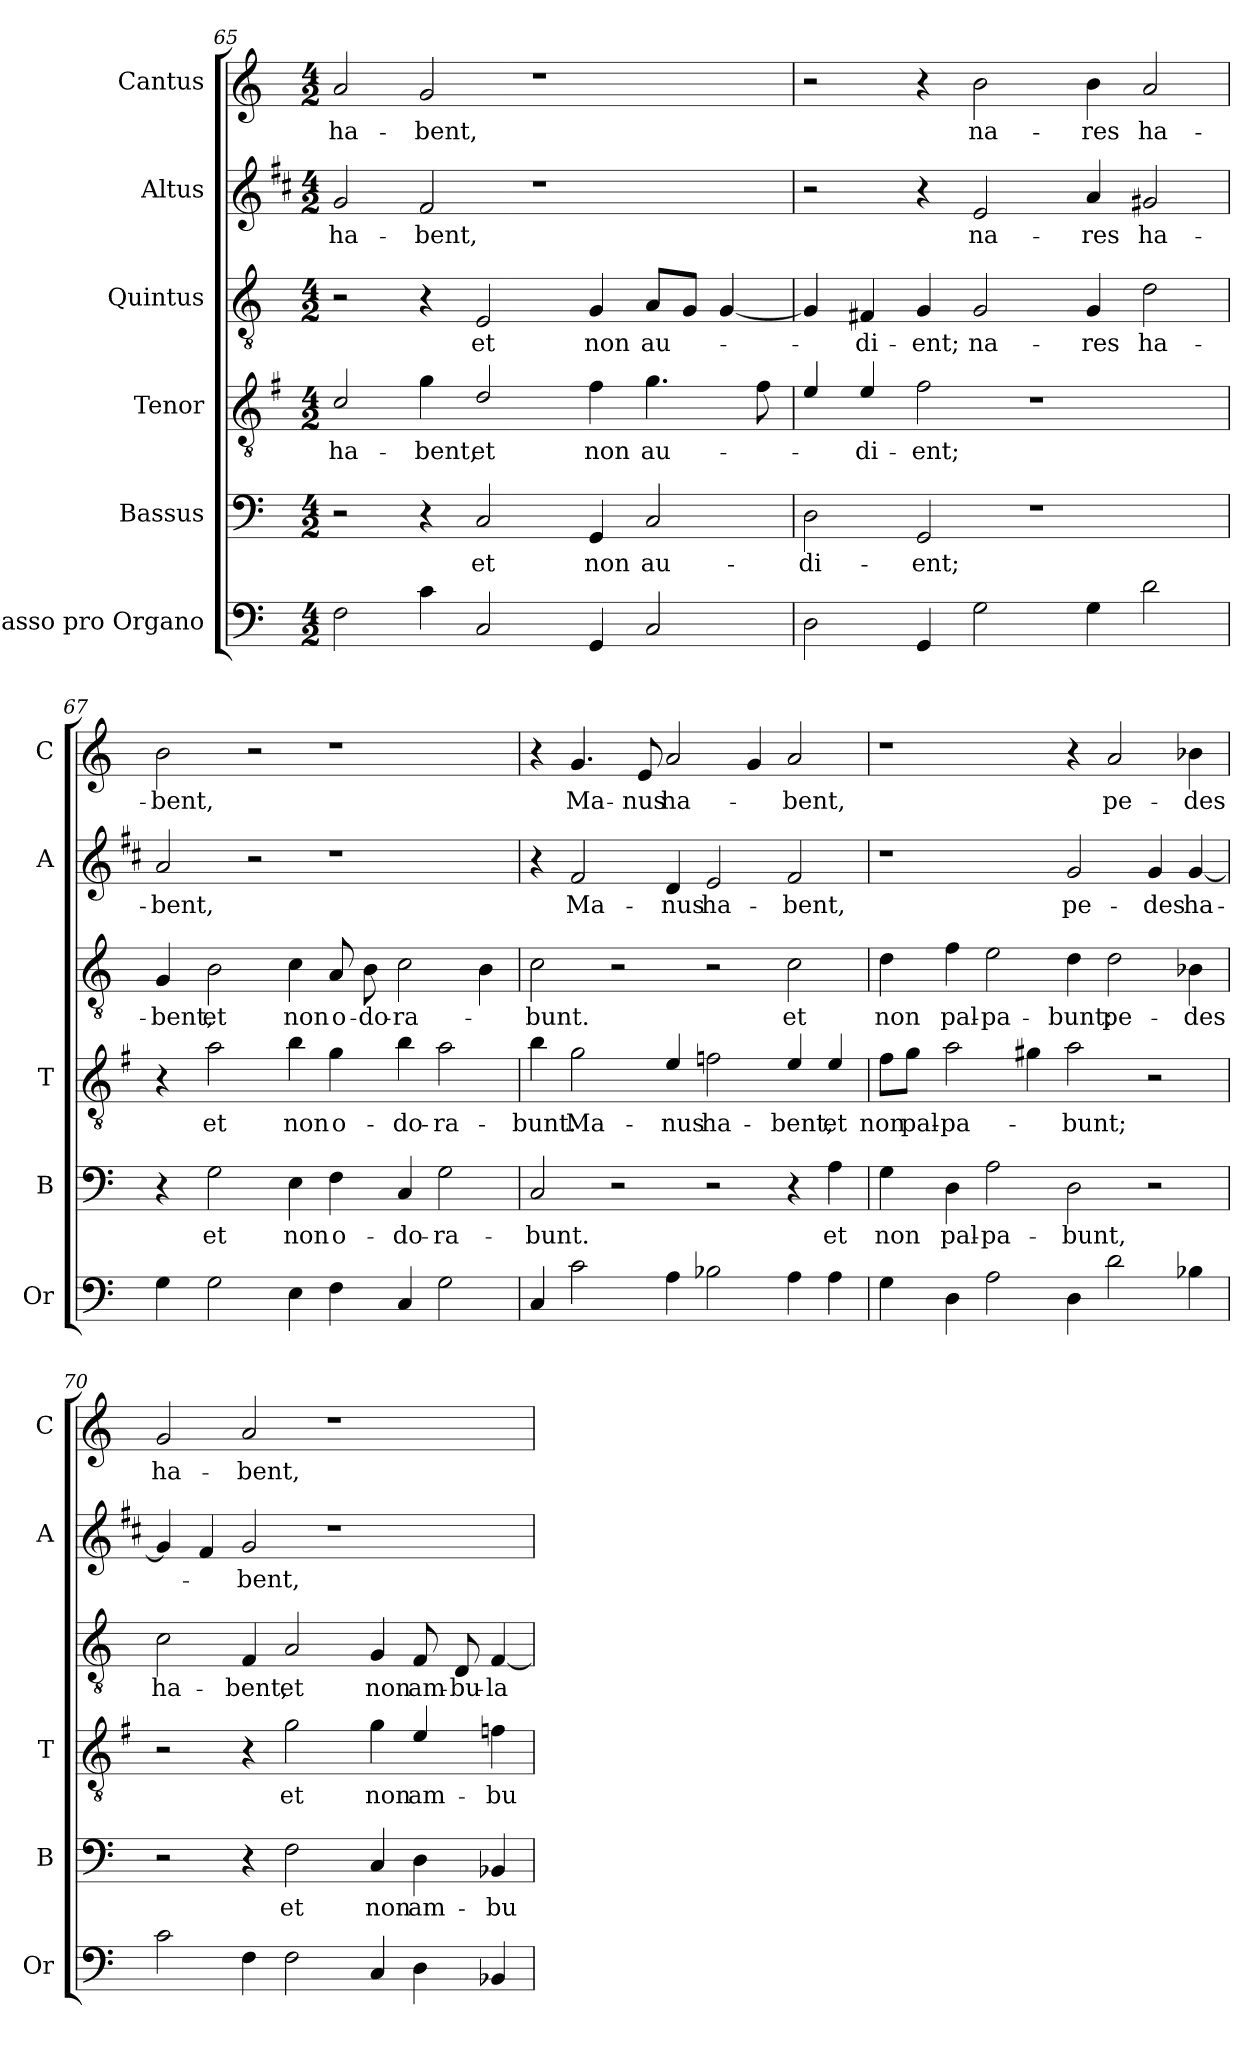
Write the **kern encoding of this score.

**kern	**kern	**text	**kern	**text	**kern	**text	**kern	**text	**kern	**text
*part6	*part5	*part5	*part4	*part4	*part3	*part3	*part2	*part2	*part1	*part1
*staff6	*staff5	*staff5	*staff4	*staff4	*staff3	*staff3	*staff2	*staff2	*staff1	*staff1
*I"Basso pro Organo	*I"Bassus	*	*I"Tenor	*	*I"Quintus	*	*I"Altus	*	*I"Cantus	*
*I'Or	*I'B	*	*I'T	*	*	*	*I'A	*	*I'C	*
!!LO:LB:g=z
*clefF4	*clefF4	*	*clefGv2	*	*clefGv2	*	*clefG2	*	*clefG2	*
*	*	*	*ITrd4c7	*	*	*	*ITrd1c2	*	*	*
*k[]	*k[]	*	*k[]	*	*k[]	*	*k[]	*	*k[]	*
*C:	*C:	*	*C:	*	*C:	*	*C:	*	*C:	*
*M4/2	*M4/2	*	*M4/2	*	*M4/2	*	*M4/2	*	*M4/2	*
=65	=65	=65	=65	=65	=65	=65	=65	=65	=65	=65
!	!	!	!	!LO:LY:b	!	!	!	!LO:LY:b	!	!LO:LY:b
2F\	2r	.	2F/	ha-	2r	.	2f/	ha-	2a/	ha-
!	!	!	!	!LO:LY:b	!	!	!	!LO:LY:b	!	!LO:LY:b
4c\	4r	.	4c\	-bent,	4r	.	2e/	-bent,	2g/	-bent,
!	!	!LO:LY:b	!	!LO:LY:b	!	!LO:LY:b	!	!	!	!
2C/	2C/	et	2G/	et	2E/	et	.	.	.	.
.	.	.	.	.	.	.	1r	.	1r	.
!	!	!LO:LY:b	!	!LO:LY:b	!	!LO:LY:b	!	!	!	!
4GG/	4GG/	non	4B\	non	4G/	non	.	.	.	.
!	!	!LO:LY:b	!	!LO:LY:b	!	!LO:LY:b	!	!	!	!
2C/	2C/	au-	4.c\	au-	8A/L	au-	.	.	.	.
.	.	.	.	.	8G/J	.	.	.	.	.
.	.	.	.	.	[4G/	.	.	.	.	.
.	.	.	8B\	.	.	.	.	.	.	.
=66	=66	=66	=66	=66	=66	=66	=66	=66	=66	=66
!	!	!LO:LY:b	!	!	!	!	!	!	!	!
2D\	2D\	-di-	4A/	.	4G/]	.	2r	.	2r	.
!	!	!	!	!LO:LY:b	!	!LO:LY:b	!	!	!	!
.	.	.	4A/	-di-	4F#X/	-di-	.	.	.	.
!	!	!LO:LY:b	!	!LO:LY:b	!	!LO:LY:b	!	!	!	!
4GG/	2GG/	-ent;	2B\	-ent;	4G/	-ent;	4r	.	4r	.
!	!	!	!	!	!	!LO:LY:b	!	!LO:LY:b	!	!LO:LY:b
2G\	.	.	.	.	2G/	na-	2d/	na-	2b\	na-
.	1r	.	1r	.	.	.	.	.	.	.
!	!	!	!	!	!	!LO:LY:b	!	!LO:LY:b	!	!LO:LY:b
4G\	.	.	.	.	4G/	-res	4g/	-res	4b\	-res
!	!	!	!	!	!	!LO:LY:b	!	!LO:LY:b	!	!LO:LY:b
2d\	.	.	.	.	2d\	ha-	2f#X/	ha-	2a/	ha-
=67	=67	=67	=67	=67	=67	=67	=67	=67	=67	=67
!	!	!	!	!	!	!LO:LY:b	!	!LO:LY:b	!	!LO:LY:b
4G\	4r	.	4r	.	4G/	-bent,	2g/	-bent,	2b\	-bent,
!	!	!LO:LY:b	!	!LO:LY:b	!	!LO:LY:b	!	!	!	!
2G\	2G\	et	2d\	et	2B\	et	.	.	.	.
.	.	.	.	.	.	.	2r	.	2r	.
!	!	!LO:LY:b	!	!LO:LY:b	!	!LO:LY:b	!	!	!	!
4E\	4E\	non	4e\	non	4c\	non	.	.	.	.
!	!	!LO:LY:b	!	!LO:LY:b	!	!LO:LY:b	!	!	!	!
4F\	4F\	o-	4c\	o-	8A/	o-	1r	.	1r	.
!	!	!	!	!	!	!LO:LY:b	!	!	!	!
.	.	.	.	.	8B\	-do-	.	.	.	.
!	!	!LO:LY:b	!	!LO:LY:b	!	!LO:LY:b	!	!	!	!
4C/	4C/	-do-	4e\	-do-	2c\	-ra-	.	.	.	.
!	!	!LO:LY:b	!	!LO:LY:b	!	!	!	!	!	!
2G\	2G\	-ra-	2d\	-ra-	.	.	.	.	.	.
.	.	.	.	.	4B\	.	.	.	.	.
!!LO:LB:g=z
=68	=68	=68	=68	=68	=68	=68	=68	=68	=68	=68
!	!	!LO:LY:b	!	!LO:LY:b	!	!LO:LY:b	!	!	!	!
4C/	2C/	-bunt.	4e\	-bunt.	2c\	-bunt.	4r	.	4r	.
!	!	!	!	!LO:LY:b	!	!	!	!LO:LY:b	!	!LO:LY:b
2c\	.	.	2c\	Ma-	.	.	2e/	Ma-	4.g/	Ma-
.	2r	.	.	.	2r	.	.	.	.	.
!	!	!	!	!	!	!	!	!	!	!LO:LY:b
.	.	.	.	.	.	.	.	.	8e/	-nus
!	!	!	!	!LO:LY:b	!	!	!	!LO:LY:b	!	!LO:LY:b
4A\	.	.	4A/	-nus	.	.	4c/	-nus	2a/	ha-
!	!	!	!	!LO:LY:b	!	!	!	!LO:LY:b	!	!
2B-X\	2r	.	2B-X\	ha-	2r	.	2d/	ha-	.	.
.	.	.	.	.	.	.	.	.	4g/	.
!	!	!	!	!LO:LY:b	!	!LO:LY:b	!	!LO:LY:b	!	!LO:LY:b
4A\	4r	.	4A/	-bent,	2c\	et	2e/	-bent,	2a/	-bent,
!	!	!LO:LY:b	!	!LO:LY:b	!	!	!	!	!	!
4A\	4A\	et	4A/	et	.	.	.	.	.	.
=69	=69	=69	=69	=69	=69	=69	=69	=69	=69	=69
!	!	!LO:LY:b	!	!LO:LY:b	!	!LO:LY:b	!	!	!	!
4G\	4G\	non	8B\L	non	4d\	non	1r	.	1r	.
!	!	!	!	!LO:LY:b	!	!	!	!	!	!
.	.	.	8c\J	pal-	.	.	.	.	.	.
!	!	!LO:LY:b	!	!LO:LY:b	!	!LO:LY:b	!	!	!	!
4D\	4D\	pal-	2d\	-pa-	4f\	pal-	.	.	.	.
!	!	!LO:LY:b	!	!	!	!LO:LY:b	!	!	!	!
2A\	2A\	-pa-	.	.	2e\	-pa-	.	.	.	.
.	.	.	4c#X\	.	.	.	.	.	.	.
!	!	!LO:LY:b	!	!LO:LY:b	!	!LO:LY:b	!	!LO:LY:b	!	!
4D\	2D\	-bunt,	2d\	-bunt;	4d\	-bunt;	2f/	pe-	4r	.
!	!	!	!	!	!	!LO:LY:b	!	!	!	!LO:LY:b
2d\	.	.	.	.	2d\	pe-	.	.	2a/	pe-
!	!	!	!	!	!	!	!	!LO:LY:b	!	!
.	2r	.	2r	.	.	.	4f/	-des	.	.
!	!	!	!	!	!	!LO:LY:b	!	!LO:LY:b	!	!LO:LY:b
4B-X\	.	.	.	.	4B-X\	-des	[4f/	ha-	4b-X\	-des
=70	=70	=70	=70	=70	=70	=70	=70	=70	=70	=70
!	!	!	!	!	!	!LO:LY:b	!	!	!	!LO:LY:b
2c\	2r	.	2r	.	2c\	ha-	4f/]	.	2g/	ha-
.	.	.	.	.	.	.	4e/	.	.	.
!	!	!	!	!	!	!LO:LY:b	!	!LO:LY:b	!	!LO:LY:b
4F\	4r	.	4r	.	4F/	-bent,	2f/	-bent,	2a/	-bent,
!	!	!LO:LY:b	!	!LO:LY:b	!	!LO:LY:b	!	!	!	!
2F\	2F\	et	2c\	et	2A/	et	.	.	.	.
.	.	.	.	.	.	.	1r	.	1r	.
!	!	!LO:LY:b	!	!LO:LY:b	!	!LO:LY:b	!	!	!	!
4C/	4C/	non	4c\	non	4G/	non	.	.	.	.
!	!	!LO:LY:b	!	!LO:LY:b	!	!LO:LY:b	!	!	!	!
4D\	4D\	am-	4A/	am-	8F/	am-	.	.	.	.
!	!	!	!	!	!	!LO:LY:b	!	!	!	!
.	.	.	.	.	8D/	-bu-	.	.	.	.
!	!	!LO:LY:b	!	!LO:LY:b	!	!LO:LY:b	!	!	!	!
4BB-X/	4BB-X/	-bu-	4B-X\	-bu-	[4F/	-la-	.	.	.	.
=	=	=	=	=	=	=	=	=	=	=
*-	*-	*-	*-	*-	*-	*-	*-	*-	*-	*-
